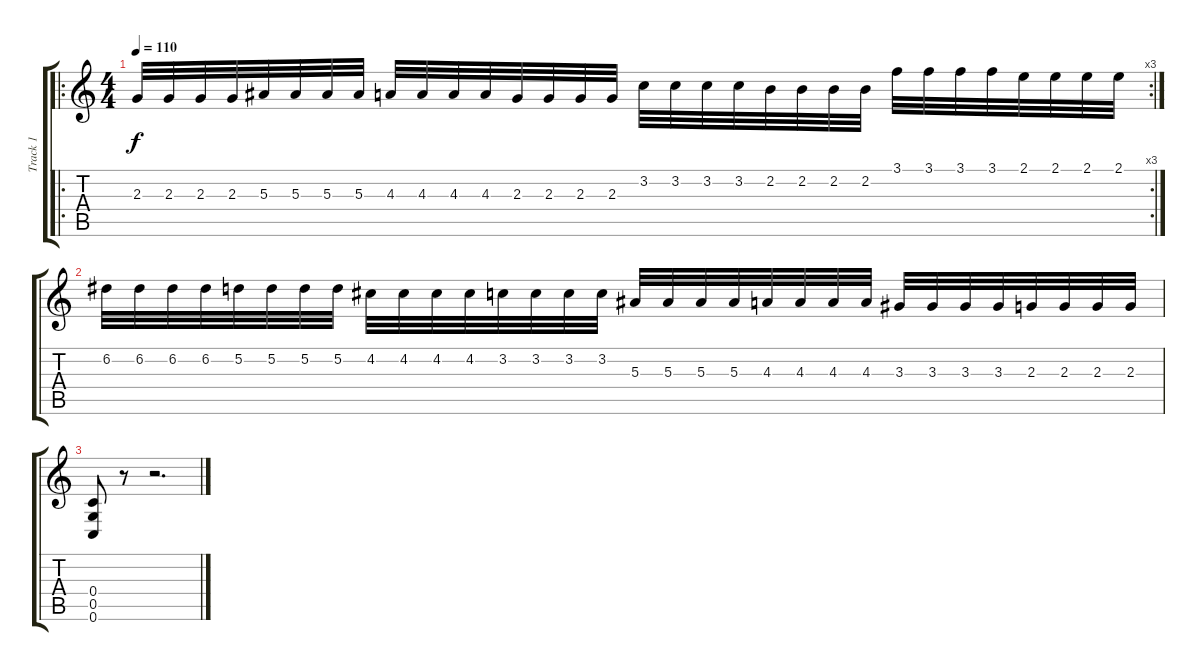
\track ("Track 1" "Track 1") {instrument overdrivenguitar}
\staff {score tabs}
\tuning (D4 A3 F3 C3 G2 C2) {hide}
\ro
\rc 3
\ts (4 4)
\tempo 110
\clef g2
\ks c
2.3.32{dy f} 2.3.32 2.3.32 2.3.32 5.3.32 5.3.32 5.3.32 5.3.32 4.3.32 4.3.32 4.3.32 4.3.32 2.3.32 2.3.32 2.3.32 2.3.32 3.2.32 3.2.32 3.2.32 3.2.32 2.2.32 2.2.32 2.2.32 2.2.32 3.1.32 3.1.32 3.1.32 3.1.32 2.1.32 2.1.32 2.1.32 2.1.32 |
6.2.32 6.2.32 6.2.32 6.2.32 5.2.32 5.2.32 5.2.32 5.2.32 4.2.32 4.2.32 4.2.32 4.2.32 3.2.32 3.2.32 3.2.32 3.2.32 5.3.32 5.3.32 5.3.32 5.3.32 4.3.32 4.3.32 4.3.32 4.3.32 3.3.32 3.3.32 3.3.32 3.3.32 2.3.32 2.3.32 2.3.32 2.3.32 |
(0.4 0.5 0.6).8 r.8 r.2{d}
